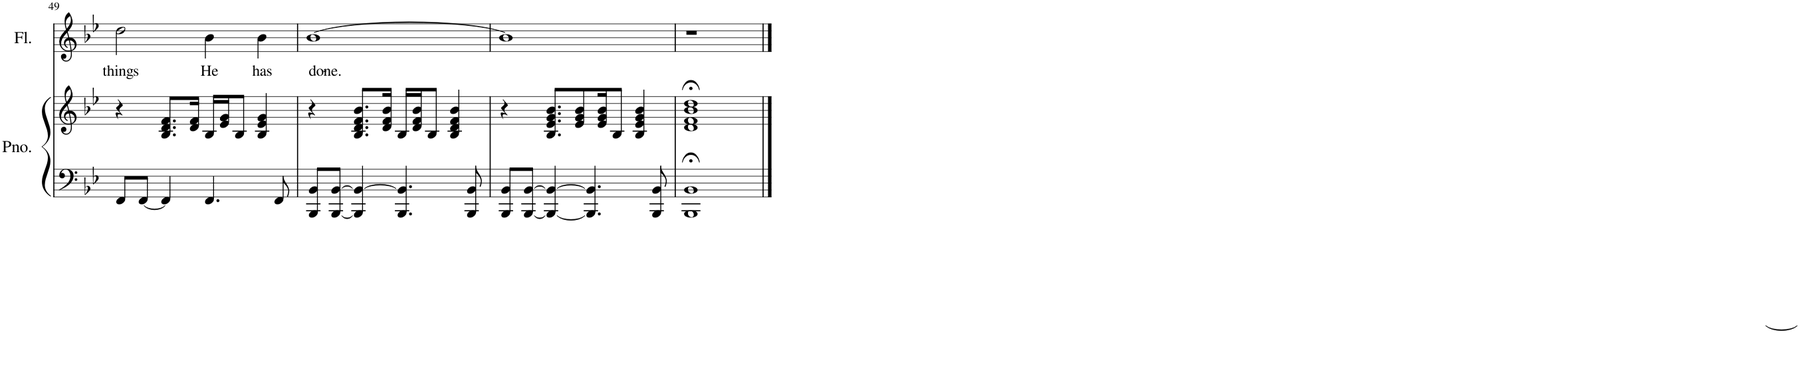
**kern	**kern	**kern	**text
*part2	*part2	*part1	*part1
*staff3	*staff2	*staff1	*staff1
*I"Grand Piano	*	*I"Flute	*
*I'Pno.	*	*I'Fl.	*
!!LO:PB:g=z
*clefF4	*clefG2	*clefG2	*
*k[b-e-]	*k[b-e-]	*k[b-e-]	*
*M4/4	*M4/4	*M4/4	*
*met(c)	*met(c)	*met(c)	*
=49	=49	=49	=49
!	!	!	!LO:LY:b
8FF/L	4r	2dd\	things
[8FF/J	.	.	.
4FF/]	8.B-/ 8.d/ 8.f/L	.	.
.	16d/ 16f/Jk	.	.
!	!	!	!LO:LY:b
4.FF/	16B-/LL	4b-\	He
.	16e-/ 16g/J	.	.
.	8B-/J	.	.
!	!	!	!LO:LY:b
.	4B-/ 4e-/ 4g/	4b-\	has
8FF/	.	.	.
=50	=50	=50	=50
!	!	!	!LO:LY:b
8BBB-/ 8BB-/L	4r	[1b-	done.-
[8BBB-/ [8BB-/J	.	.	.
4BBB-/_ 4BB-/_	8.B-/ 8.d/ 8.f/ 8.b-/L	.	.
.	16d/ 16f/ 16b-/Jk	.	.
4.BBB-/] 4.BB-/]	16B-/LL	.	.
.	16d/ 16f/ 16b-/J	.	.
.	8B-/J	.	.
.	4B-/ 4d/ 4f/ 4b-/	.	.
8BBB-/ 8BB-/	.	.	.
=51	=51	=51	=51
8BBB-/ 8BB-/L	4r	1b-]	.
[8BBB-/ [8BB-/J	.	.	.
4BBB-/_ 4BB-/_	8.B-/ 8.e-/ 8.g/ 8.b-/L	.	.
.	8e-/ 8g/ 8b-/	.	.
4.BBB-/] 4.BB-/]	.	.	.
.	16e-/ 16g/ 16b-/K	.	.
.	8B-/J	.	.
.	4B-/ 4e-/ 4g/ 4b-/	.	.
8BBB-/ 8BB-/	.	.	.
=52	=52	=52	=52
1BBB-;< 1BB-;<	1d;< 1f;< 1b-;< 1dd;<	1r	.
==	==	==	==
*-	*-	*-	*-
